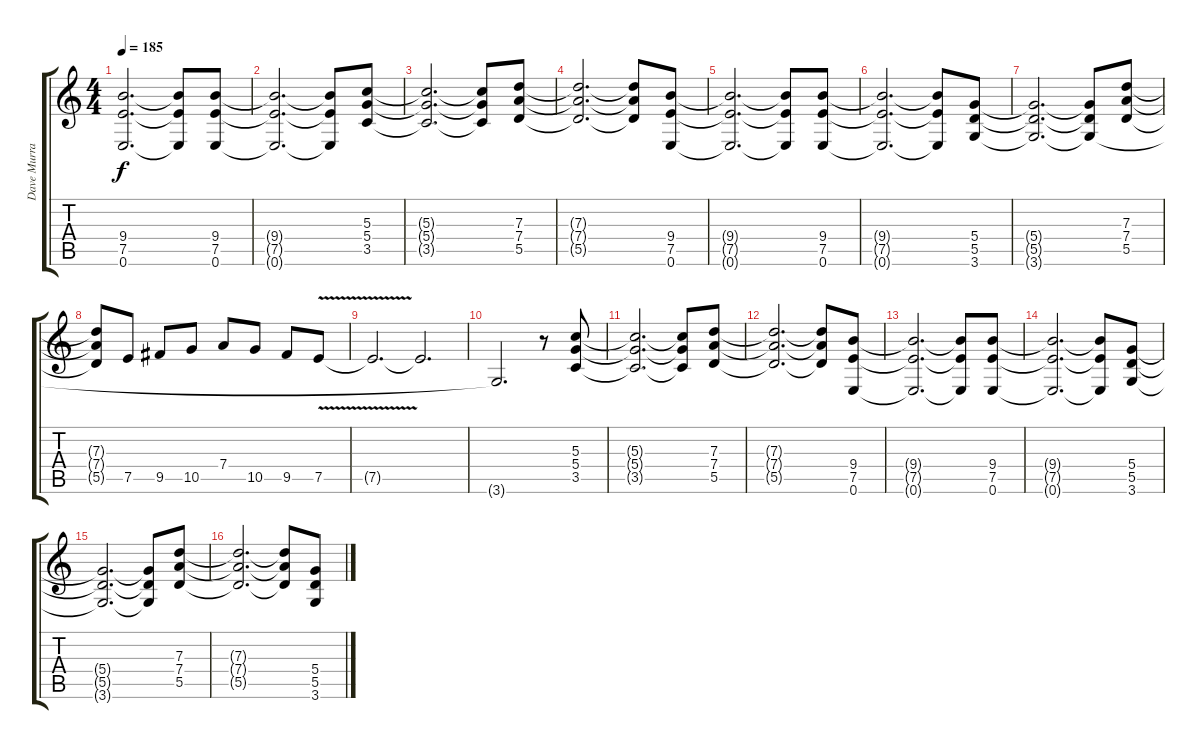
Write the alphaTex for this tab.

\track ("Dave Murray" "Dave Murra") {instrument distortionguitar}
\staff {score tabs}
\tuning (E4 B3 G3 D3 A2 E2) {hide}
\ts (4 4)
\tempo 185
\clef g2
\ks c
(9.4{t} 7.5{t} 0.6{t}).2{d dy f} (9.4{t} 7.5{t} 0.6{t}).8 (9.4 7.5 0.6).8 |
(9.4{t} 7.5{t} 0.6{t}).2{d} (9.4{t} 7.5{t} 0.6{t}).8 (5.3 5.4 3.5).8 |
(5.3{t} 5.4{t} 3.5{t}).2{d} (5.3{t} 5.4{t} 3.5{t}).8 (7.3 7.4 5.5).8 |
(7.3{t} 7.4{t} 5.5{t}).2{d} (7.3{t} 7.4{t} 5.5{t}).8 (9.4 7.5 0.6).8 |
(9.4{t} 7.5{t} 0.6{t}).2{d} (9.4{t} 7.5{t} 0.6{t}).8 (9.4 7.5 0.6).8 |
(9.4{t} 7.5{t} 0.6{t}).2{d} (9.4{t} 7.5{t} 0.6{t}).8 (5.4 5.5 3.6).8 |
(5.4{t} 5.5{t} 3.6{t}).2{d} (5.4{t} 5.5{t} 3.6{t}).8 (7.3 7.4 5.5).8 |
(7.3{t} 7.4{t} 5.5{t}).8 7.5.8 9.5.8 10.5.8 7.4.8 10.5.8 9.5.8 7.5{v}.8 |
7.5{t}.2{d} 7.5{t}.2{d} |
3.6{t}.2{d} r.8 (5.3 5.4 3.5).8 |
(5.3{t} 5.4{t} 3.5{t}).2{d} (5.3{t} 5.4{t} 3.5{t}).8 (7.3 7.4 5.5).8 |
(7.3{t} 7.4{t} 5.5{t}).2{d} (7.3{t} 7.4{t} 5.5{t}).8 (9.4 7.5 0.6).8 |
(9.4{t} 7.5{t} 0.6{t}).2{d} (9.4{t} 7.5{t} 0.6{t}).8 (9.4 7.5 0.6).8 |
(9.4{t} 7.5{t} 0.6{t}).2{d} (9.4{t} 7.5{t} 0.6{t}).8 (5.4 5.5 3.6).8 |
(5.4{t} 5.5{t} 3.6{t}).2{d} (5.4{t} 5.5{t} 3.6{t}).8 (7.3 7.4 5.5).8 |
(7.3{t} 7.4{t} 5.5{t}).2{d} (7.3{t} 7.4{t} 5.5{t}).8 (5.4 5.5 3.6).8
